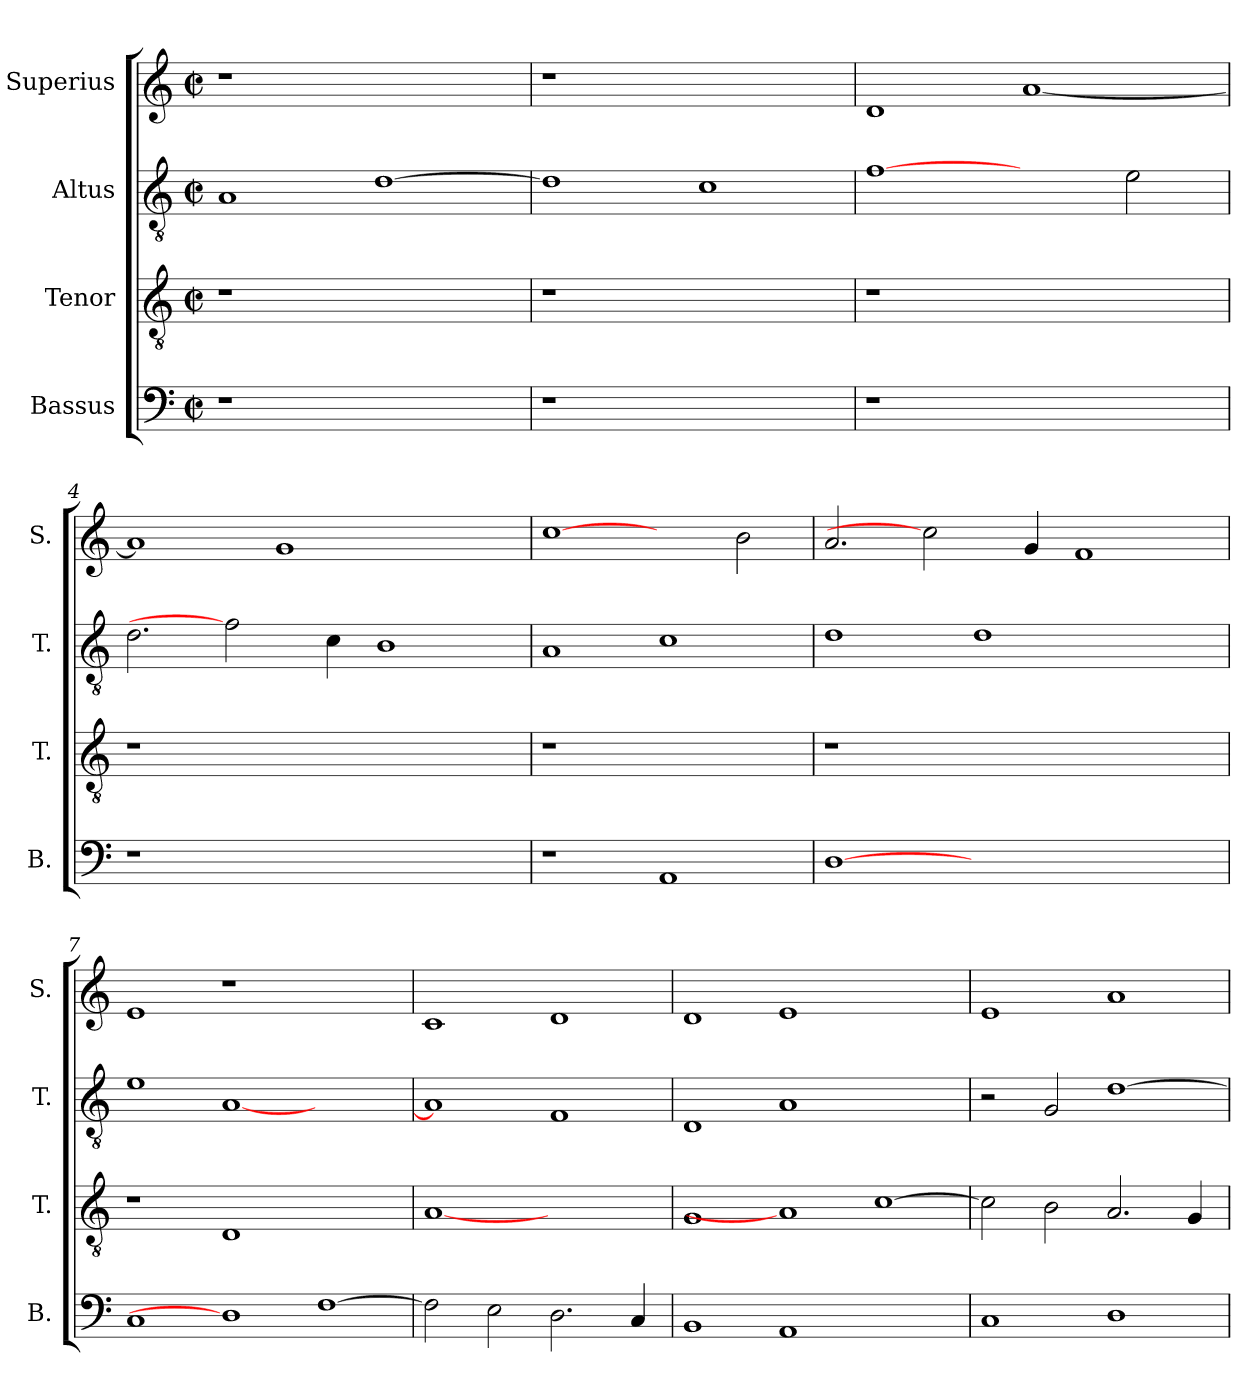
**kern	**kern	**kern	**kern
*part4	*part3	*part2	*part1
*staff4	*staff3	*staff2	*staff1
*I"Bassus	*I"Tenor	*I"Altus	*I"Superius
*I'B.	*I'T.	*I'T.	*I'S.
!!LO:PB:g=z
*clefF4	*clefGv2	*clefGv2	*clefG2
*	*ITrd7c12	*ITrd7c12	*
*k[]	*k[]	*k[]	*k[]
*C:	*C:	*C:	*C:
*M2/2	*M2/2	*M2/2	*M2/2
*met(c|)	*met(c|)	*met(c|)	*met(c|)
=1	=1	=1	=1
!LO:N:vis=1	!LO:N:vis=1	!	!LO:N:vis=1
1r	1r	1AAi	1r
1ryy	1ryy	[>1Di	1ryy
=2	=2	=2	=2
!LO:N:vis=1	!LO:N:vis=1	!	!LO:N:vis=1
1r	1r	1Di]	1r
1ryy	1ryy	1Ci	1ryy
=3	=3	=3	=3
!LO:N:vis=1	!LO:N:vis=1	!	!
1r	1r	[1Fi	1di
1ryy	1ryy	2ryy	[<1ai
.	.	2Ei\	.
=4	=4	=4	=4
!LO:N:vis=1	!LO:N:vis=1	!	!
1r	1r	2.Di\	1ai]
.	.	2Fi]	.
1.ryy	1.ryy	.	1gi
.	.	4Ci\	.
.	.	1BBi	.
.	.	.	2ryy
=5	=5	=5	=5
!	!LO:N:vis=1	!	!
1r	1r	1AAi	[1cci
1AAi	1ryy	1Ci	2ryy
.	.	.	2bi\
=6	=6	=6	=6
!	!LO:N:vis=1	!	!
[1Di	1r	1Di	2.ai/
.	.	.	2cci]
1.ryy	1.ryy	1Di	.
.	.	.	4gi/
.	.	.	1fi
.	.	2ryy	.
!!LO:LB:g=z
=7	=7	=7	=7
1Ci	1r	1Ei	1ei
1Di]	1DDi	[<1AAi	1r
[>1Fi	1ryy	1ryy	1ryy
=8	=8	=8	=8
2Fi\]	[1AAi	1AAi]	1ci
2Ei\	.	.	.
2.Di\	1ryy	1FFi	1di
4Ci/	.	.	.
=9	=9	=9	=9
1BBi	1GGi	1DDi	1di
1AAi	1AAi]	1AAi	1ei
1ryy	[>1Ci	1ryy	1ryy
=10	=10	=10	=10
1Ci	2Ci\]	2r	1ei
.	2BBi\	2GGi/	.
1Di	2.AAi/	[>1Di	1ai
.	4GGi/	.	.
=	=	=	=
*-	*-	*-	*-
